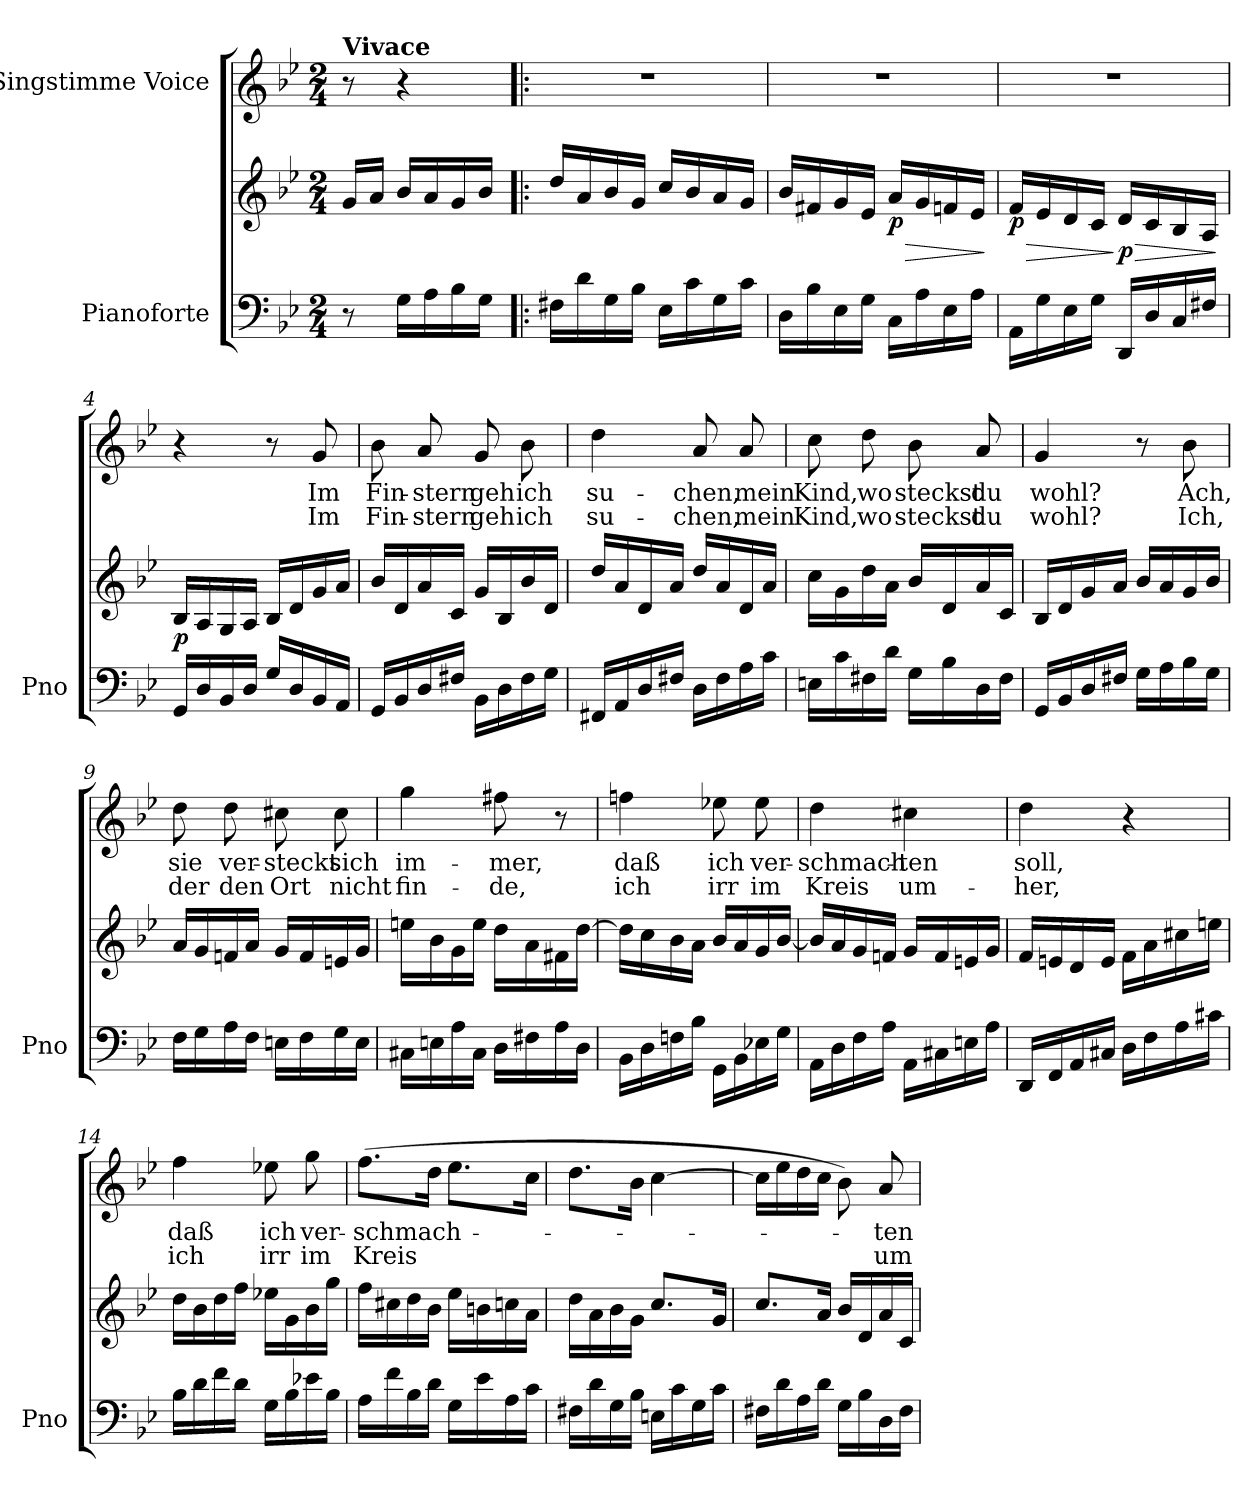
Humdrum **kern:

**kern	**kern	**dynam	**kern	**text	**text
*part2	*part2	*part2	*part1	*part1	*part1
*staff3	*staff2	*staff2/3	*staff1	*staff1	*staff1
*I"Pianoforte	*	*	*I"Singstimme Voice	*	*
*I'Pno	*	*	*	*	*
*clefF4	*clefG2	*	*clefG2	*	*
*k[b-e-]	*k[b-e-]	*	*k[b-e-]	*	*
*M2/4	*M2/4	*	*M2/4	*	*
=	=	=	=	=	=
!	!	!	!LO:TX:a:B:t=Vivace	!	!
!	!	!LO:DY:b	!	!	!
!	!	!LO:DY:n=1:b	!	!	!
8r	16g/LL	p other-dynamics	8r	.	.
.	16a/JJ	.	.	.	.
16G\LL	16b-/LL	.	4r	.	.
16A\	16a/	.	.	.	.
16B-\	16g/	.	.	.	.
16G\JJ	16b-/JJ	.	.	.	.
=1!|:	=1!|:	=1!|:	=1!|:	=1!|:	=1!|:
!	!	!LO:DY:b	!	!	!
!	!	!LO:DY:n=1:b	!	!	!
16F#X\LL	16dd/LL	other-dynamics p	2r	.	.
16d\	16a/	.	.	.	.
16G\	16b-/	.	.	.	.
16B-\JJ	16g/JJ	.	.	.	.
16E-\LL	16cc/LL	.	.	.	.
16c\	16b-/	.	.	.	.
16G\	16a/	.	.	.	.
16c\JJ	16g/JJ	.	.	.	.
=2	=2	=2	=2	=2	=2
16D\LL	16b-/LL	.	2r	.	.
16B-\	16f#X/	.	.	.	.
16E-\	16g/	.	.	.	.
16G\JJ	16e-/JJ	.	.	.	.
!	!	!LO:HP:b	!	!	!
!	!	!LO:DY:n=1:b	!	!	!
16C\LL	16a/LL	> p	.	.	.
16A\	16g/	.	.	.	.
16E-\	16fn/	.	.	.	.
16A\JJ	16e-/JJ	.	.	.	.
.	.	]	.	.	.
=3	=3	=3	=3	=3	=3
!	!	!LO:HP:b	!	!	!
!	!	!LO:DY:n=1:b	!	!	!
16AA\LL	16f/LL	> p	2r	.	.
16G\	16e-/	.	.	.	.
16E-\	16d/	.	.	.	.
16G\JJ	16c/JJ	.	.	.	.
!	!	!LO:HP:n=1:b	!	!	!
!	!	!LO:DY:n=2:b	!	!	!
16DD/LL	16d/LL	] > p	.	.	.
16D/	16c/	.	.	.	.
16C/	16B-/	.	.	.	.
16F#X/JJ	16A/JJ	.	.	.	.
.	.	]	.	.	.
!!LO:LB:g=z
=4	=4	=4	=4	=4	=4
!	!	!LO:DY:b	!	!	!
16GG/LL	16B-/LL	p	4r	.	.
16D/	16A/	.	.	.	.
16BB-/	16G/	.	.	.	.
16D/JJ	16A/JJ	.	.	.	.
16G/LL	16B-/LL	.	8r	.	.
16D/	16d/	.	.	.	.
!	!	!	!	!LO:LY:b	!LO:LY:b
16BB-/	16g/	.	8g/	Im	Im
16AA/JJ	16a/JJ	.	.	.	.
=5	=5	=5	=5	=5	=5
!	!	!	!	!LO:LY:b	!LO:LY:b
16GG/LL	16b-/LL	.	8b-\	Fin-	Fin-
16BB-/	16d/	.	.	.	.
!	!	!	!	!LO:LY:b	!LO:LY:b
16D/	16a/	.	8a/	-stern	-stern
16F#X/JJ	16c/JJ	.	.	.	.
!	!	!	!	!LO:LY:b	!LO:LY:b
16BB-\LL	16g/LL	.	8g/	geh	geh
16D\	16B-/	.	.	.	.
!	!	!	!	!LO:LY:b	!LO:LY:b
16F#\	16b-/	.	8b-\	ich	ich
16G\JJ	16d/JJ	.	.	.	.
=6	=6	=6	=6	=6	=6
!	!	!	!	!LO:LY:b	!LO:LY:b
16FF#X/LL	16dd/LL	.	4dd\	su-	su-
16AA/	16a/	.	.	.	.
16D/	16d/	.	.	.	.
16F#X/JJ	16a/JJ	.	.	.	.
!	!	!	!	!LO:LY:b	!LO:LY:b
16D\LL	16dd/LL	.	8a/	-chen,	-chen,
16F#\	16a/	.	.	.	.
!	!	!	!	!LO:LY:b	!LO:LY:b
16A\	16d/	.	8a/	mein	mein
16c\JJ	16a/JJ	.	.	.	.
=7	=7	=7	=7	=7	=7
!	!	!	!	!LO:LY:b	!LO:LY:b
16En\LL	16cc\LL	.	8cc\	Kind,	Kind,
16c\	16g\	.	.	.	.
!	!	!	!	!LO:LY:b	!LO:LY:b
16F#X\	16dd\	.	8dd\	wo	wo
16d\JJ	16a\JJ	.	.	.	.
!	!	!	!	!LO:LY:b	!LO:LY:b
16G\LL	16b-/LL	.	8b-\	steckst	steckst
16B-\	16d/	.	.	.	.
!	!	!	!	!LO:LY:b	!LO:LY:b
16D\	16a/	.	8a/	du	du
16F#\JJ	16c/JJ	.	.	.	.
=8	=8	=8	=8	=8	=8
!	!	!	!	!LO:LY:b	!LO:LY:b
16GG/LL	16B-/LL	.	4g/	wohl?	wohl?
16BB-/	16d/	.	.	.	.
16D/	16g/	.	.	.	.
16F#X/JJ	16a/JJ	.	.	.	.
16G\LL	16b-/LL	.	8r	.	.
16A\	16a/	.	.	.	.
!	!	!	!	!LO:LY:b	!LO:LY:b
16B-\	16g/	.	8b-\	Ach,	Ich,
16G\JJ	16b-/JJ	.	.	.	.
!!LO:LB:g=z
=9	=9	=9	=9	=9	=9
!	!	!	!	!LO:LY:b	!LO:LY:b
16F\LL	16a/LL	.	8dd\	sie	der
16G\	16g/	.	.	.	.
!	!	!	!	!LO:LY:b	!LO:LY:b
16A\	16fn/	.	8dd\	ver-	den
16F\JJ	16a/JJ	.	.	.	.
!	!	!	!	!LO:LY:b	!LO:LY:b
16En\LL	16g/LL	.	8cc#X\	-steckt	Ort
16F\	16f/	.	.	.	.
!	!	!	!	!LO:LY:b	!LO:LY:b
16G\	16en/	.	8cc#\	sich	nicht
16E\JJ	16g/JJ	.	.	.	.
=10	=10	=10	=10	=10	=10
!	!	!	!	!LO:LY:b	!LO:LY:b
16C#X\LL	16een\LL	.	4gg\	im-	fin-
16En\	16b-\	.	.	.	.
16A\	16g\	.	.	.	.
16C#\JJ	16ee\JJ	.	.	.	.
!	!	!	!	!LO:LY:b	!LO:LY:b
16D\LL	16dd\LL	.	8ff#X\	-mer,	-de,
16F#X\	16a\	.	.	.	.
16A\	16f#X\	.	8r	.	.
16D\JJ	[16dd\JJ	.	.	.	.
=11	=11	=11	=11	=11	=11
!	!	!	!	!LO:LY:b	!LO:LY:b
16BB-\LL	16dd\LL]	.	4ffn\	daß	ich
16D\	16cc\	.	.	.	.
16Fn\	16b-\	.	.	.	.
16B-\JJ	16a\JJ	.	.	.	.
!	!	!	!	!LO:LY:b	!LO:LY:b
16GG\LL	16b-/LL	.	8ee-X\	ich	irr
16BB-\	16a/	.	.	.	.
!	!	!	!	!LO:LY:b	!LO:LY:b
16E-X\	16g/	.	8ee-\	ver-	im
16G\JJ	[16b-/JJ	.	.	.	.
=12	=12	=12	=12	=12	=12
!	!	!	!	!LO:LY:b	!LO:LY:b
16AA\LL	16b-/LL]	.	4dd\	-schmach-	Kreis
16D\	16a/	.	.	.	.
16F\	16g/	.	.	.	.
16A\JJ	16fn/JJ	.	.	.	.
!	!	!	!	!LO:LY:b	!LO:LY:b
16AA\LL	16g/LL	.	4cc#X\	-ten	um-
16C#X\	16f/	.	.	.	.
16En\	16en/	.	.	.	.
16A\JJ	16g/JJ	.	.	.	.
=13	=13	=13	=13	=13	=13
!	!	!	!	!LO:LY:b	!LO:LY:b
16DD/LL	16f/LL	.	4dd\	soll,	-her,
16FF/	16en/	.	.	.	.
16AA/	16d/	.	.	.	.
16C#X/JJ	16e/JJ	.	.	.	.
16D\LL	16f\LL	.	4r	.	.
16F\	16a\	.	.	.	.
16A\	16cc#X\	.	.	.	.
16c#X\JJ	16een\JJ	.	.	.	.
!!LO:LB:g=z
=14	=14	=14	=14	=14	=14
!	!	!	!	!LO:LY:b	!LO:LY:b
16B-\LL	16dd\LL	.	4ff\	daß	ich
16d\	16b-\	.	.	.	.
16f\	16dd\	.	.	.	.
16d\JJ	16ff\JJ	.	.	.	.
!	!	!	!	!LO:LY:b	!LO:LY:b
16G\LL	16ee-X\LL	.	8ee-X\	ich	irr
16B-\	16g\	.	.	.	.
!	!	!	!	!LO:LY:b	!LO:LY:b
16e-X\	16b-\	.	8gg\	ver-	im
16B-\JJ	16gg\JJ	.	.	.	.
=15	=15	=15	=15	=15	=15
!	!	!	!	!LO:LY:b	!LO:LY:b
16A\LL	16ff\LL	.	(>8.ff\L	-schmach-	Kreis
16f\	16cc#X\	.	.	.	.
16B-\	16dd\	.	.	.	.
16d\JJ	16b-\JJ	.	16dd\Jk	.	.
16G\LL	16ee-\LL	.	8.ee-\L	.	.
16e-\	16bn\	.	.	.	.
16A\	16ccn\	.	.	.	.
16c\JJ	16a\JJ	.	16cc\Jk	.	.
=16	=16	=16	=16	=16	=16
16F#X\LL	16dd\LL	.	8.dd\L	.	.
16d\	16a\	.	.	.	.
16G\	16b-\	.	.	.	.
16B-\JJ	16g\JJ	.	16b-\Jk	.	.
16En\LL	8.cc/L	.	[4cc\	.	.
16c\	.	.	.	.	.
16G\	.	.	.	.	.
16c\JJ	16g/Jk	.	.	.	.
=17	=17	=17	=17	=17	=17
16F#X\LL	8.cc/L	.	16cc\LL]	.	.
16d\	.	.	16ee-\	.	.
16A\	.	.	16dd\	.	.
16d\JJ	16a/Jk	.	16cc\JJ	.	.
16G\LL	16b-/LL	.	8b-\)	.	.
16B-\	16d/	.	.	.	.
!	!	!	!	!LO:LY:b	!LO:LY:b
16D\	16a/	.	8a/	-ten	um-
16F#\JJ	16c/JJ	.	.	.	.
=	=	=	=	=	=
*-	*-	*-	*-	*-	*-
